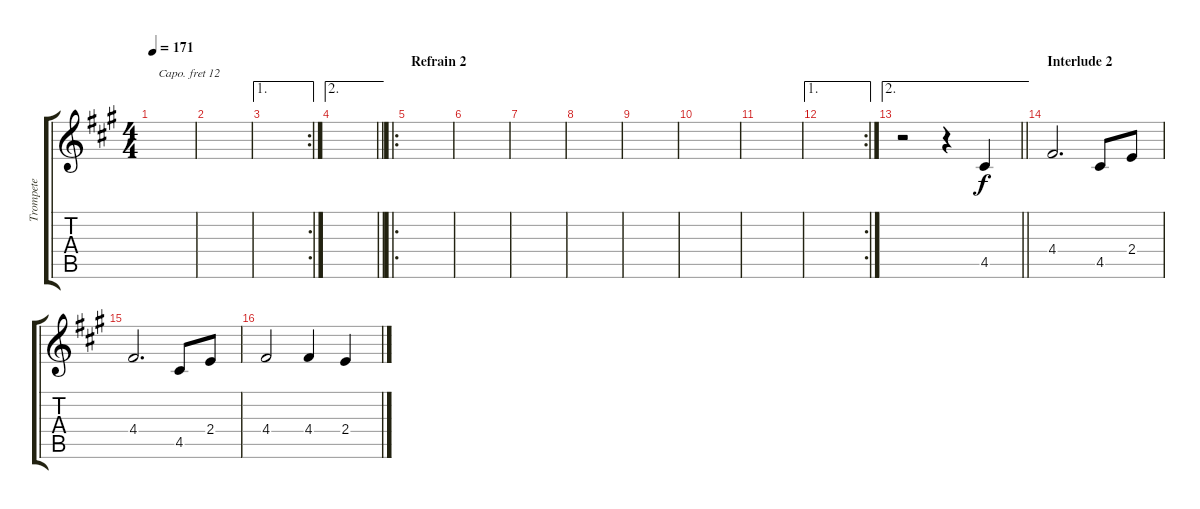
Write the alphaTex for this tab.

\track ("Trompete" "Trompete") {instrument trumpet}
\staff {score tabs}
\capo 12
\tuning (E4 B3 G3 D3 A2 E2) {hide}
\ts (4 4)
\tempo 171
\clef g2
\ks f#minor
|
|
\ae 1
\rc 2
|
\ae 2
\barLineRight lightlight
|
\ro
\section ("" "Refrain 2")
|
|
|
|
|
|
|
\ae 1
\rc 2
|
\ae 2
\barLineRight lightlight
r.2 r.4 4.5.4 |
\section ("" "Interlude 2")
4.4.2{d} 4.5.8 2.4.8 |
4.4.2{d} 4.5.8 2.4.8 |
4.4.2 4.4.4 2.4.4
